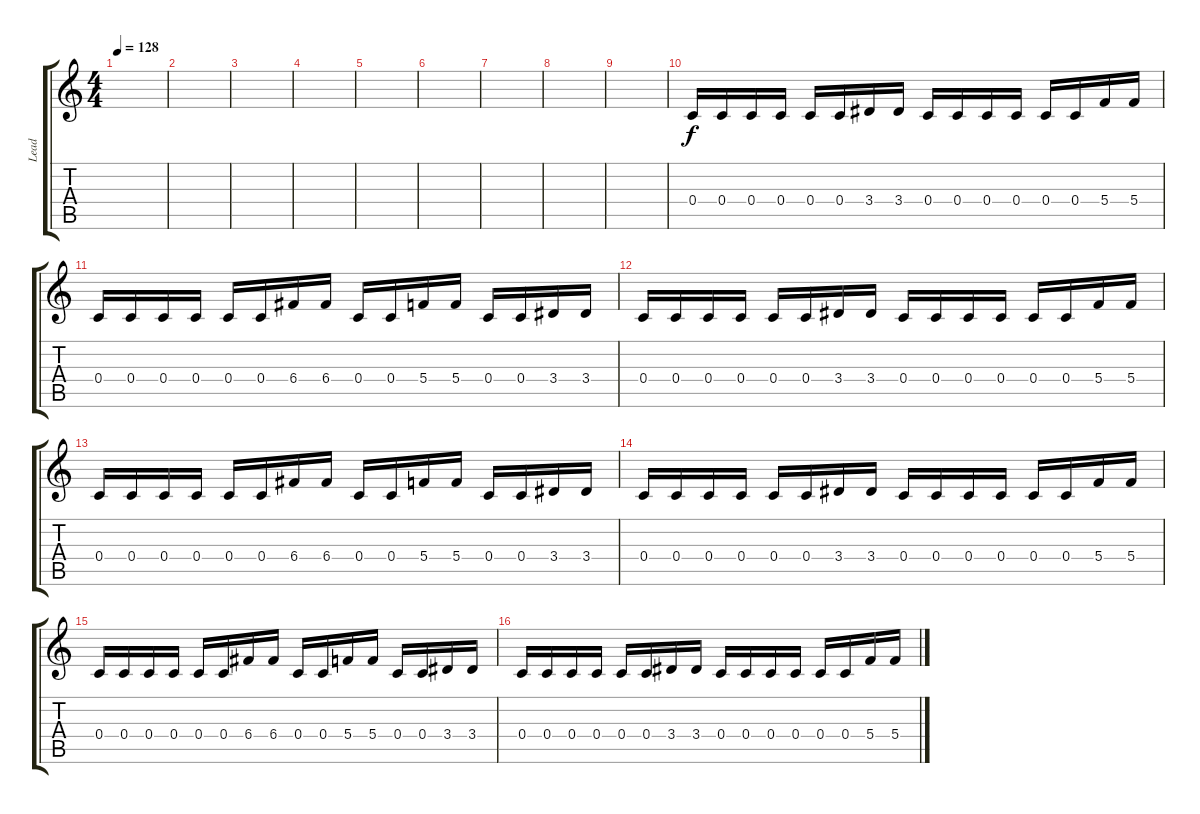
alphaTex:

\track ("Lead" "Lead") {instrument overdrivenguitar}
\staff {score tabs}
\tuning (D4 A3 F3 C3 G2 C2) {hide}
\ts (4 4)
\tempo 128
\clef g2
\ks c
|
|
|
|
|
|
|
|
|
0.4.16 0.4.16 0.4.16 0.4.16 0.4.16 0.4.16 3.4.16 3.4.16 0.4.16 0.4.16 0.4.16 0.4.16 0.4.16 0.4.16 5.4.16 5.4.16 |
0.4.16 0.4.16 0.4.16 0.4.16 0.4.16 0.4.16 6.4.16 6.4.16 0.4.16 0.4.16 5.4.16 5.4.16 0.4.16 0.4.16 3.4.16 3.4.16 |
0.4.16 0.4.16 0.4.16 0.4.16 0.4.16 0.4.16 3.4.16 3.4.16 0.4.16 0.4.16 0.4.16 0.4.16 0.4.16 0.4.16 5.4.16 5.4.16 |
0.4.16 0.4.16 0.4.16 0.4.16 0.4.16 0.4.16 6.4.16 6.4.16 0.4.16 0.4.16 5.4.16 5.4.16 0.4.16 0.4.16 3.4.16 3.4.16 |
0.4.16 0.4.16 0.4.16 0.4.16 0.4.16 0.4.16 3.4.16 3.4.16 0.4.16 0.4.16 0.4.16 0.4.16 0.4.16 0.4.16 5.4.16 5.4.16 |
0.4.16 0.4.16 0.4.16 0.4.16 0.4.16 0.4.16 6.4.16 6.4.16 0.4.16 0.4.16 5.4.16 5.4.16 0.4.16 0.4.16 3.4.16 3.4.16 |
0.4.16 0.4.16 0.4.16 0.4.16 0.4.16 0.4.16 3.4.16 3.4.16 0.4.16 0.4.16 0.4.16 0.4.16 0.4.16 0.4.16 5.4.16 5.4.16
